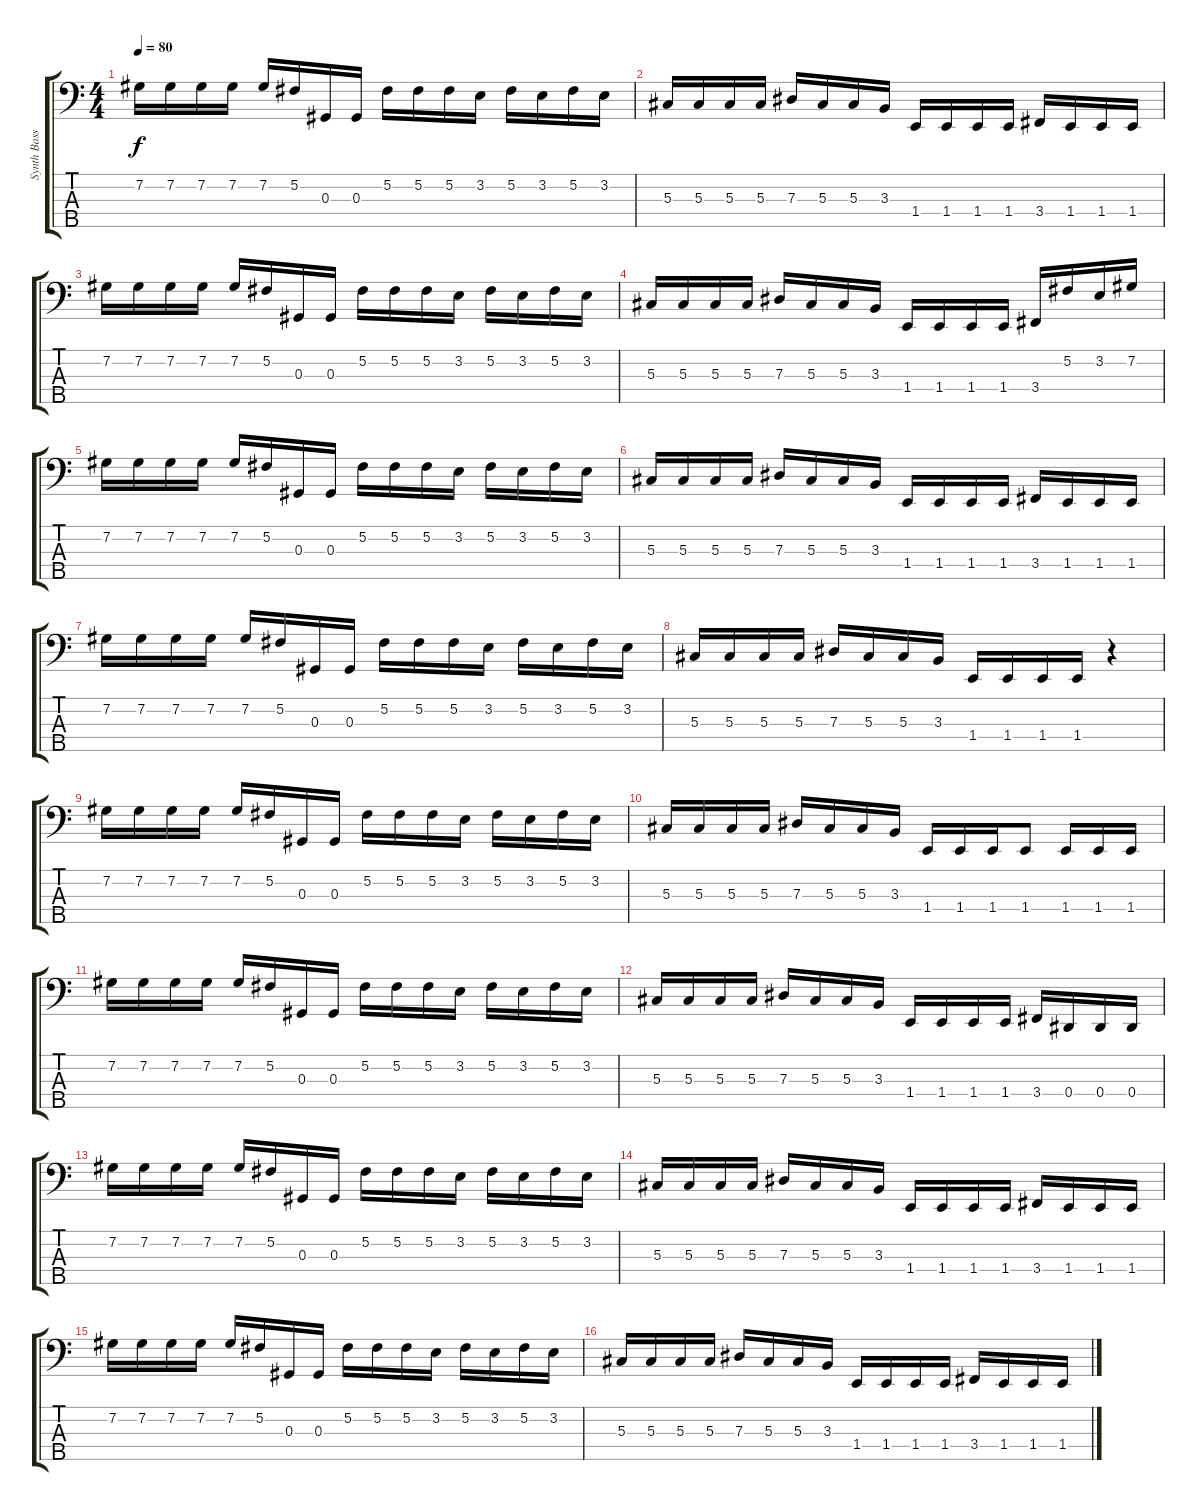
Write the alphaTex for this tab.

\track ("Synth Bass (Overdub) [5-string]" "Synth Bass") {instrument synthbass1}
\staff {score tabs}
\tuning (Gb2 Db2 Ab1 Eb1 Bb0) {hide}
\ts (4 4)
\tempo 80
\clef f4
\ks c
7.2.16{dy f} 7.2.16 7.2.16 7.2.16 7.2.16 5.2.16 0.3.16 0.3.16 5.2.16 5.2.16 5.2.16 3.2.16 5.2.16 3.2.16 5.2.16 3.2.16 |
5.3.16 5.3.16 5.3.16 5.3.16 7.3.16 5.3.16 5.3.16 3.3.16 1.4.16 1.4.16 1.4.16 1.4.16 3.4.16 1.4.16 1.4.16 1.4.16 |
7.2.16 7.2.16 7.2.16 7.2.16 7.2.16 5.2.16 0.3.16 0.3.16 5.2.16 5.2.16 5.2.16 3.2.16 5.2.16 3.2.16 5.2.16 3.2.16 |
5.3.16 5.3.16 5.3.16 5.3.16 7.3.16 5.3.16 5.3.16 3.3.16 1.4.16 1.4.16 1.4.16 1.4.16 3.4.16 5.2.16 3.2.16 7.2.16 |
7.2.16 7.2.16 7.2.16 7.2.16 7.2.16 5.2.16 0.3.16 0.3.16 5.2.16 5.2.16 5.2.16 3.2.16 5.2.16 3.2.16 5.2.16 3.2.16 |
5.3.16 5.3.16 5.3.16 5.3.16 7.3.16 5.3.16 5.3.16 3.3.16 1.4.16 1.4.16 1.4.16 1.4.16 3.4.16 1.4.16 1.4.16 1.4.16 |
7.2.16 7.2.16 7.2.16 7.2.16 7.2.16 5.2.16 0.3.16 0.3.16 5.2.16 5.2.16 5.2.16 3.2.16 5.2.16 3.2.16 5.2.16 3.2.16 |
5.3.16 5.3.16 5.3.16 5.3.16 7.3.16 5.3.16 5.3.16 3.3.16 1.4.16 1.4.16 1.4.16 1.4.16 r.4 |
7.2.16 7.2.16 7.2.16 7.2.16 7.2.16 5.2.16 0.3.16 0.3.16 5.2.16 5.2.16 5.2.16 3.2.16 5.2.16 3.2.16 5.2.16 3.2.16 |
5.3.16 5.3.16 5.3.16 5.3.16 7.3.16 5.3.16 5.3.16 3.3.16 1.4.16 1.4.16 1.4.16 1.4.8 1.4.16 1.4.16 1.4.16 |
7.2.16 7.2.16 7.2.16 7.2.16 7.2.16 5.2.16 0.3.16 0.3.16 5.2.16 5.2.16 5.2.16 3.2.16 5.2.16 3.2.16 5.2.16 3.2.16 |
5.3.16 5.3.16 5.3.16 5.3.16 7.3.16 5.3.16 5.3.16 3.3.16 1.4.16 1.4.16 1.4.16 1.4.16 3.4.16 0.4.16 0.4.16 0.4.16 |
7.2.16 7.2.16 7.2.16 7.2.16 7.2.16 5.2.16 0.3.16 0.3.16 5.2.16 5.2.16 5.2.16 3.2.16 5.2.16 3.2.16 5.2.16 3.2.16 |
5.3.16 5.3.16 5.3.16 5.3.16 7.3.16 5.3.16 5.3.16 3.3.16 1.4.16 1.4.16 1.4.16 1.4.16 3.4.16 1.4.16 1.4.16 1.4.16 |
7.2.16 7.2.16 7.2.16 7.2.16 7.2.16 5.2.16 0.3.16 0.3.16 5.2.16 5.2.16 5.2.16 3.2.16 5.2.16 3.2.16 5.2.16 3.2.16 |
5.3.16 5.3.16 5.3.16 5.3.16 7.3.16 5.3.16 5.3.16 3.3.16 1.4.16 1.4.16 1.4.16 1.4.16 3.4.16 1.4.16 1.4.16 1.4.16
